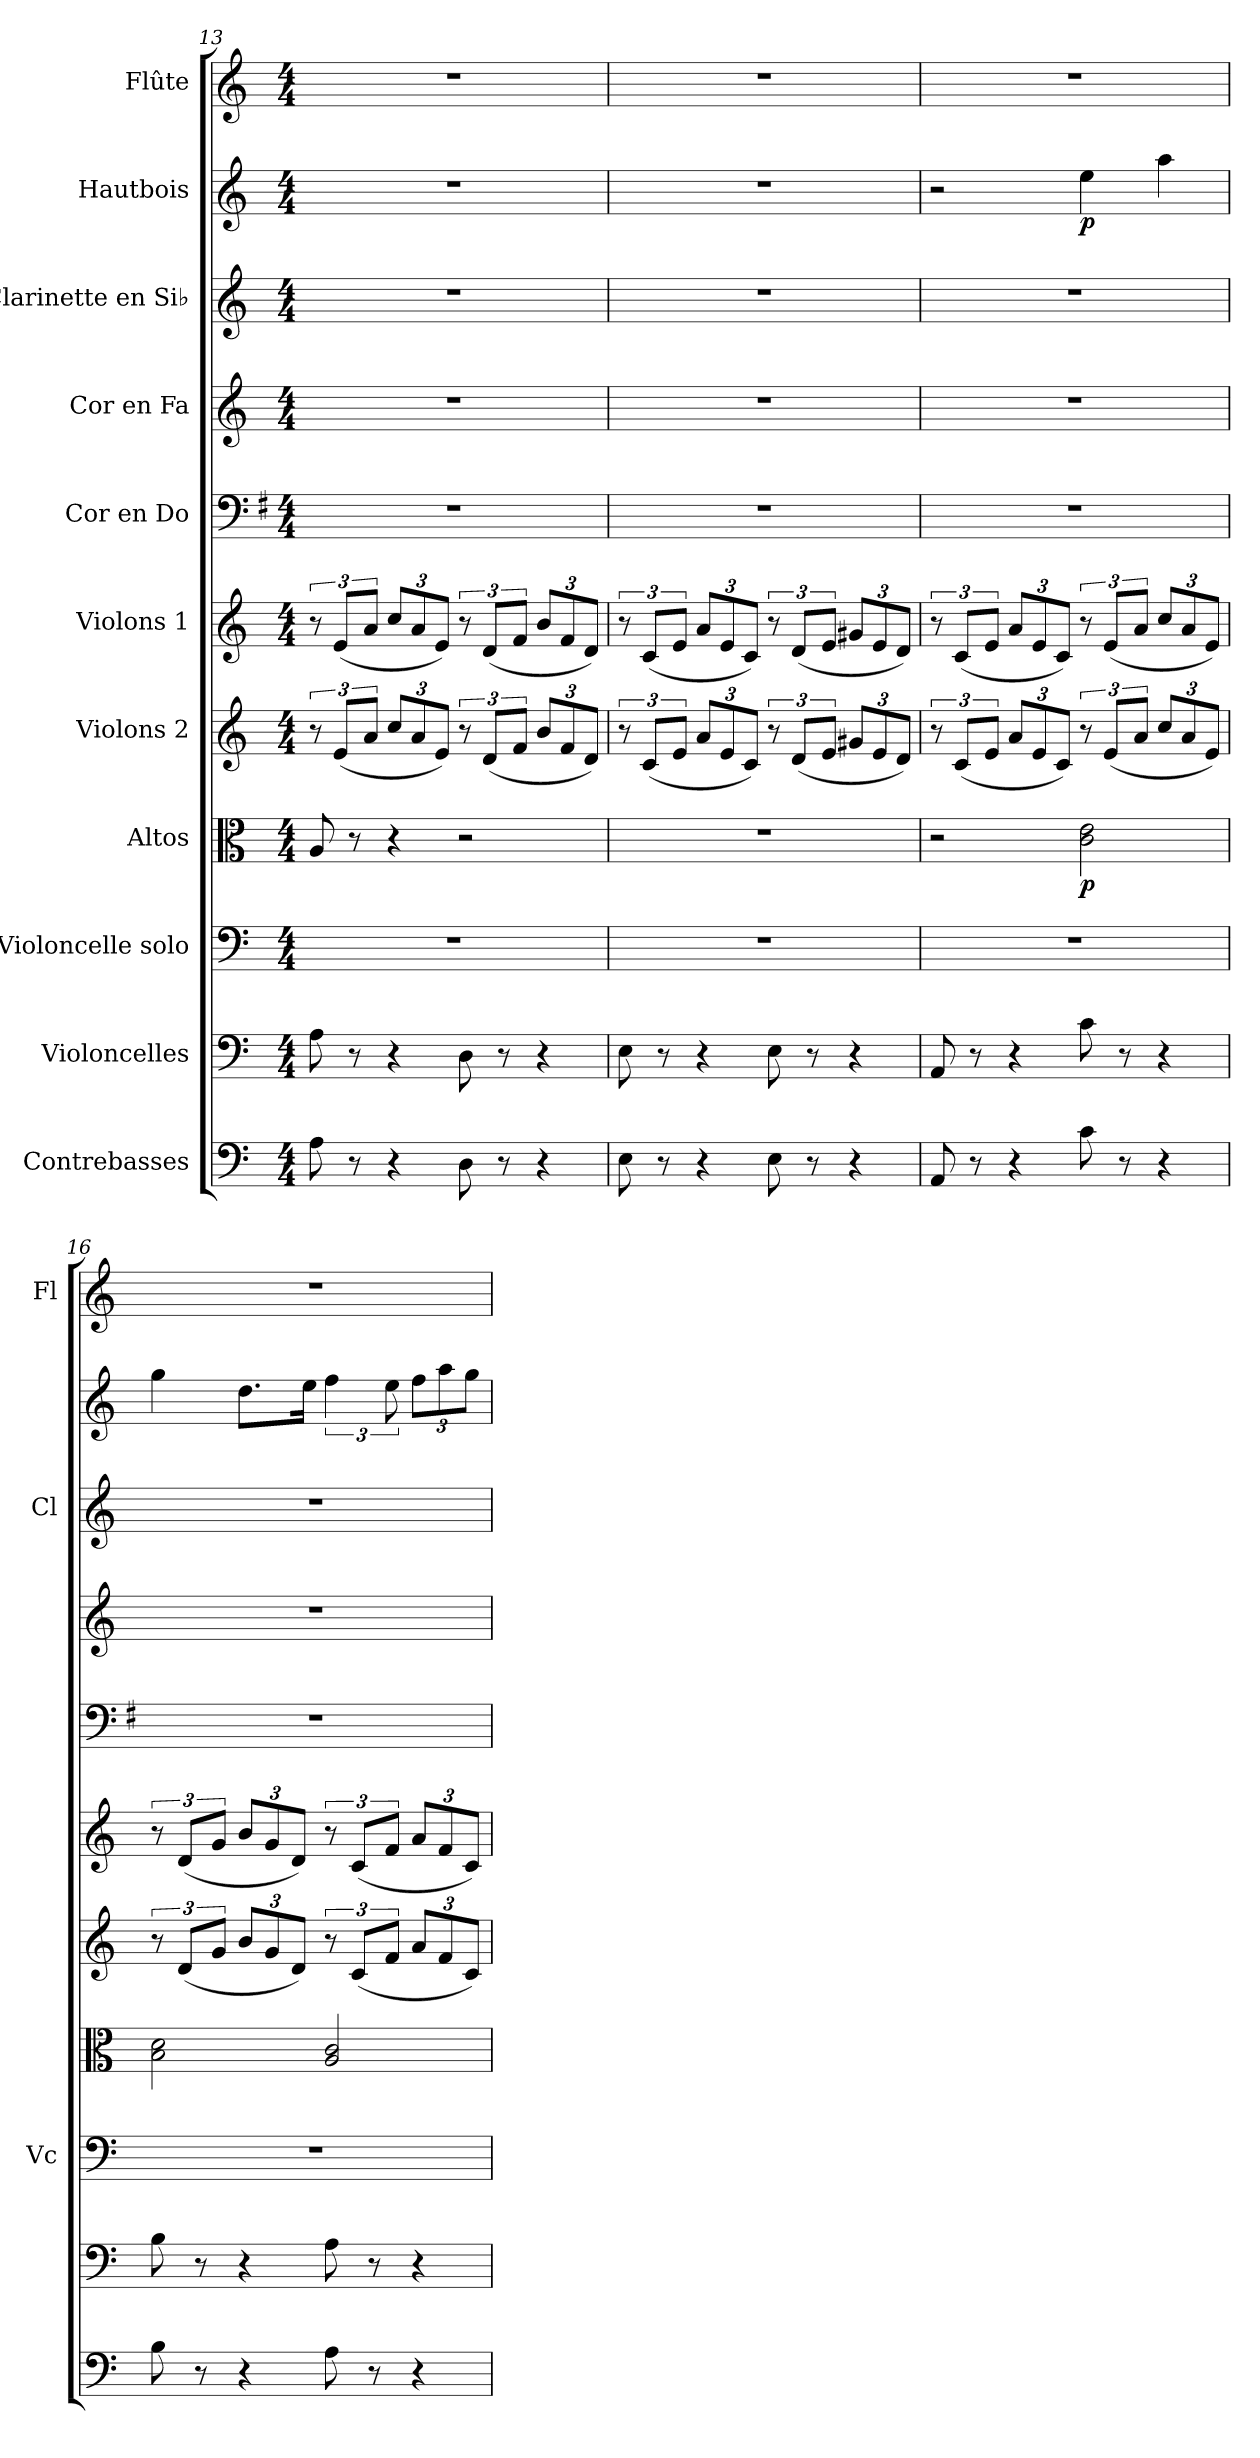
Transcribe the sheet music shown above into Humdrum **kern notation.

**kern	**kern	**kern	**kern	**dynam	**kern	**kern	**kern	**kern	**kern	**kern	**dynam	**kern
*part11	*part10	*part9	*part8	*part8	*part7	*part6	*part5	*part4	*part3	*part2	*part2	*part1
*staff11	*staff10	*staff9	*staff8	*staff8	*staff7	*staff6	*staff5	*staff4	*staff3	*staff2	*staff2	*staff1
*I"Contrebasses	*I"Violoncelles	*I"Violoncelle solo	*I"Altos	*	*I"Violons 2	*I"Violons 1	*I"Cor en Do	*I"Cor en Fa	*I"Clarinette en Si♭	*I"Hautbois	*	*I"Flûte
*	*	*I'Vc	*	*	*	*	*	*	*I'Cl	*	*	*I'Fl
!!LO:PB:g=z
*clefF4	*clefF4	*clefF4	*clefC3	*	*clefG2	*clefG2	*clefF4	*clefG2	*clefG2	*clefG2	*	*clefG2
*ITrd7c12	*	*	*	*	*	*	*ITrd4c7	*ITrd4c7	*ITrd1c2	*	*	*
*k[]	*k[]	*k[]	*k[]	*	*k[]	*k[]	*k[]	*k[b-]	*k[b-e-]	*k[]	*	*k[]
*M4/4	*M4/4	*M4/4	*M4/4	*	*M4/4	*M4/4	*M4/4	*M4/4	*M4/4	*M4/4	*	*M4/4
*MM45	*MM45	*MM45	*MM45	*	*MM45	*MM45	*MM45	*MM45	*MM45	*MM45	*	*MM45
=13	=13	=13	=13	=13	=13	=13	=13	=13	=13	=13	=13	=13
8AA\	8A\	1r	8A/	.	12r	12r	1r	1r	1r	1r	.	1r
.	.	.	.	.	(<12e/L	(<12e/L	.	.	.	.	.	.
8r	8r	.	8r	.	.	.	.	.	.	.	.	.
.	.	.	.	.	12a/J	12a/J	.	.	.	.	.	.
*	*	*	*	*	*Xbrackettup	*Xbrackettup	*	*	*	*	*	*
4r	4r	.	4r	.	12cc/L	12cc/L	.	.	.	.	.	.
.	.	.	.	.	12a/	12a/	.	.	.	.	.	.
.	.	.	.	.	12e/J)	12e/J)	.	.	.	.	.	.
*	*	*	*	*	*brackettup	*brackettup	*	*	*	*	*	*
8DD\	8D\	.	2r	.	12r	12r	.	.	.	.	.	.
.	.	.	.	.	(<12d/L	(<12d/L	.	.	.	.	.	.
8r	8r	.	.	.	.	.	.	.	.	.	.	.
.	.	.	.	.	12f/J	12f/J	.	.	.	.	.	.
*	*	*	*	*	*Xbrackettup	*Xbrackettup	*	*	*	*	*	*
4r	4r	.	.	.	12b/L	12b/L	.	.	.	.	.	.
.	.	.	.	.	12f/	12f/	.	.	.	.	.	.
.	.	.	.	.	12d/J)	12d/J)	.	.	.	.	.	.
=14	=14	=14	=14	=14	=14	=14	=14	=14	=14	=14	=14	=14
*	*	*	*	*	*brackettup	*brackettup	*	*	*	*	*	*
*	*	*	*	*	*	*	*	*	*	*	*	*MM35
8EE\	8E\	1r	1r	.	12r	12r	1r	1r	1r	1r	.	1r
.	.	.	.	.	(<12c/L	(<12c/L	.	.	.	.	.	.
8r	8r	.	.	.	.	.	.	.	.	.	.	.
.	.	.	.	.	12e/J	12e/J	.	.	.	.	.	.
*	*	*	*	*	*Xbrackettup	*Xbrackettup	*	*	*	*	*	*
4r	4r	.	.	.	12a/L	12a/L	.	.	.	.	.	.
.	.	.	.	.	12e/	12e/	.	.	.	.	.	.
.	.	.	.	.	12c/J)	12c/J)	.	.	.	.	.	.
*	*	*	*	*	*brackettup	*brackettup	*	*	*	*	*	*
8EE\	8E\	.	.	.	12r	12r	.	.	.	.	.	.
.	.	.	.	.	(<12d/L	(<12d/L	.	.	.	.	.	.
8r	8r	.	.	.	.	.	.	.	.	.	.	.
.	.	.	.	.	12e/J	12e/J	.	.	.	.	.	.
*	*	*	*	*	*Xbrackettup	*Xbrackettup	*	*	*	*	*	*
4r	4r	.	.	.	12g#X/L	12g#X/L	.	.	.	.	.	.
.	.	.	.	.	12e/	12e/	.	.	.	.	.	.
.	.	.	.	.	12d/J)	12d/J)	.	.	.	.	.	.
=15	=15	=15	=15	=15	=15	=15	=15	=15	=15	=15	=15	=15
!!LO:REH:place=s1:a:B:fs=14:t=62
*	*	*	*	*	*brackettup	*brackettup	*	*	*	*	*	*
*	*	*	*	*	*	*	*	*	*	*	*	*MM50
8AAA/	8AA/	1r	2r	.	12r	12r	1r	1r	1r	2r	.	1r
.	.	.	.	.	(<12c/L	(<12c/L	.	.	.	.	.	.
8r	8r	.	.	.	.	.	.	.	.	.	.	.
.	.	.	.	.	12e/J	12e/J	.	.	.	.	.	.
*	*	*	*	*	*Xbrackettup	*Xbrackettup	*	*	*	*	*	*
4r	4r	.	.	.	12a/L	12a/L	.	.	.	.	.	.
.	.	.	.	.	12e/	12e/	.	.	.	.	.	.
.	.	.	.	.	12c/J)	12c/J)	.	.	.	.	.	.
*	*	*	*	*	*brackettup	*brackettup	*	*	*	*	*	*
!	!	!	!	!LO:DY:b	!	!	!	!	!	!	!LO:DY:b	!
8C\	8c\	.	2c\ 2e\	p	12r	12r	.	.	.	4ee\	p	.
.	.	.	.	.	(<12e/L	(<12e/L	.	.	.	.	.	.
8r	8r	.	.	.	.	.	.	.	.	.	.	.
.	.	.	.	.	12a/J	12a/J	.	.	.	.	.	.
*	*	*	*	*	*Xbrackettup	*Xbrackettup	*	*	*	*	*	*
4r	4r	.	.	.	12cc/L	12cc/L	.	.	.	4aa\	.	.
.	.	.	.	.	12a/	12a/	.	.	.	.	.	.
.	.	.	.	.	12e/J)	12e/J)	.	.	.	.	.	.
!!LO:PB:g=z
=16	=16	=16	=16	=16	=16	=16	=16	=16	=16	=16	=16	=16
*	*	*	*	*	*brackettup	*brackettup	*	*	*	*	*	*
8BB\	8B\	1r	2B\ 2d\	.	12r	12r	1r	1r	1r	4gg\	.	1r
.	.	.	.	.	(<12d/L	(<12d/L	.	.	.	.	.	.
8r	8r	.	.	.	.	.	.	.	.	.	.	.
.	.	.	.	.	12g/J	12g/J	.	.	.	.	.	.
*	*	*	*	*	*Xbrackettup	*Xbrackettup	*	*	*	*	*	*
4r	4r	.	.	.	12b/L	12b/L	.	.	.	8.dd\L	.	.
.	.	.	.	.	12g/	12g/	.	.	.	.	.	.
.	.	.	.	.	12d/J)	12d/J)	.	.	.	.	.	.
.	.	.	.	.	.	.	.	.	.	16ee\Jk	.	.
*	*	*	*	*	*brackettup	*brackettup	*	*	*	*	*	*
8AA\	8A\	.	2A/ 2c/	.	12r	12r	.	.	.	6ff\	.	.
.	.	.	.	.	(<12c/L	(<12c/L	.	.	.	.	.	.
8r	8r	.	.	.	.	.	.	.	.	.	.	.
.	.	.	.	.	12f/J	12f/J	.	.	.	12ee\	.	.
*	*	*	*	*	*Xbrackettup	*Xbrackettup	*	*	*	*Xbrackettup	*	*
4r	4r	.	.	.	12a/L	12a/L	.	.	.	12ff\L	.	.
.	.	.	.	.	12f/	12f/	.	.	.	12aa\	.	.
.	.	.	.	.	12c/J)	12c/J)	.	.	.	12gg\J	.	.
=	=	=	=	=	=	=	=	=	=	=	=	=
*-	*-	*-	*-	*-	*-	*-	*-	*-	*-	*-	*-	*-
